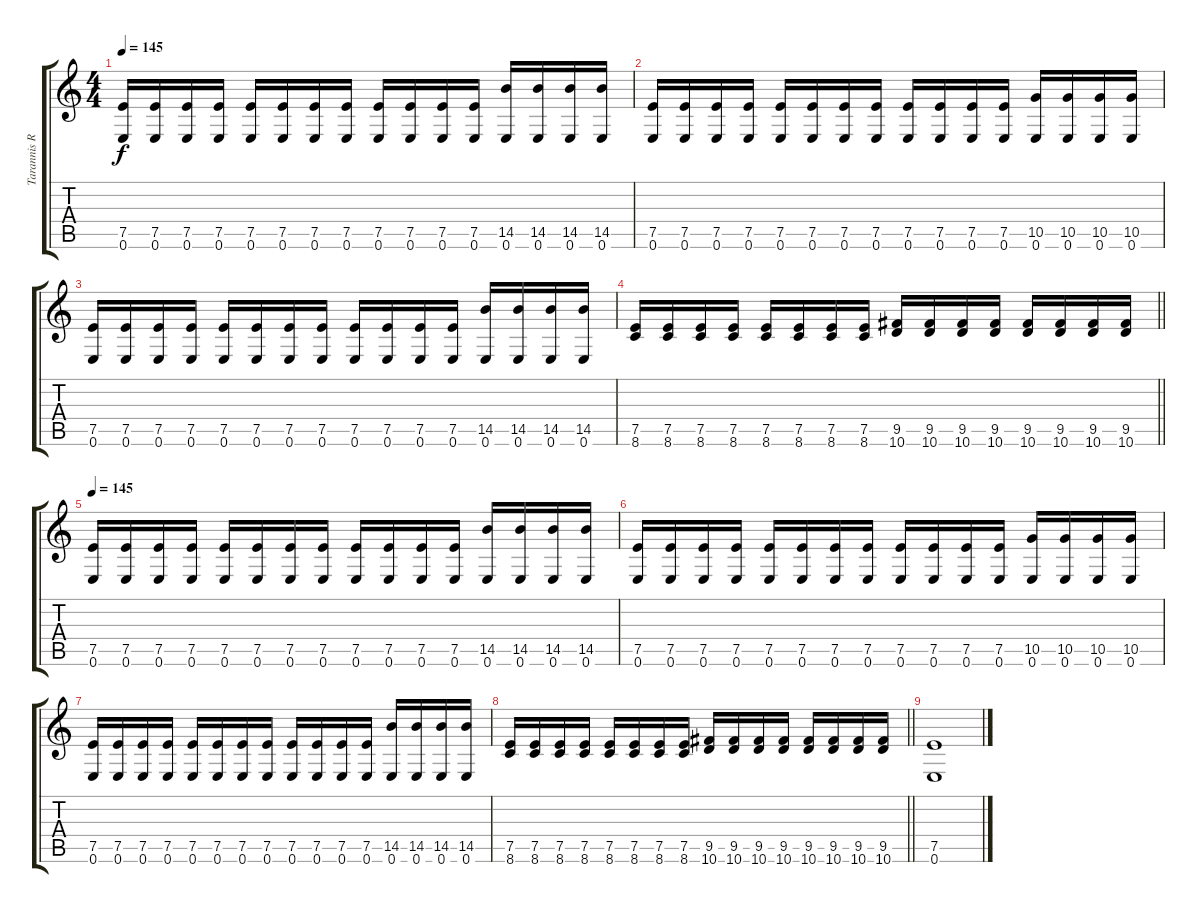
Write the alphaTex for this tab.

\track ("Tarannis Rythm Guitar 1" "Tarannis R") {instrument distortionguitar}
\staff {score tabs}
\tuning (E4 B3 G3 D3 A2 E2) {hide}
\ts (4 4)
\tempo 145
\clef g2
\ks c
(7.5 0.6).16{dy f} (7.5 0.6).16 (7.5 0.6).16 (7.5 0.6).16 (7.5 0.6).16 (7.5 0.6).16 (7.5 0.6).16 (7.5 0.6).16 (7.5 0.6).16 (7.5 0.6).16 (7.5 0.6).16 (7.5 0.6).16 (14.5 0.6).16 (14.5 0.6).16 (14.5 0.6).16 (14.5 0.6).16 |
(7.5 0.6).16 (7.5 0.6).16 (7.5 0.6).16 (7.5 0.6).16 (7.5 0.6).16 (7.5 0.6).16 (7.5 0.6).16 (7.5 0.6).16 (7.5 0.6).16 (7.5 0.6).16 (7.5 0.6).16 (7.5 0.6).16 (10.5 0.6).16 (10.5 0.6).16 (10.5 0.6).16 (10.5 0.6).16 |
(7.5 0.6).16 (7.5 0.6).16 (7.5 0.6).16 (7.5 0.6).16 (7.5 0.6).16 (7.5 0.6).16 (7.5 0.6).16 (7.5 0.6).16 (7.5 0.6).16 (7.5 0.6).16 (7.5 0.6).16 (7.5 0.6).16 (14.5 0.6).16 (14.5 0.6).16 (14.5 0.6).16 (14.5 0.6).16 |
\barLineRight lightlight
(7.5 8.6).16 (7.5 8.6).16 (7.5 8.6).16 (7.5 8.6).16 (7.5 8.6).16 (7.5 8.6).16 (7.5 8.6).16 (7.5 8.6).16 (9.5 10.6).16 (9.5 10.6).16 (9.5 10.6).16 (9.5 10.6).16 (9.5 10.6).16 (9.5 10.6).16 (9.5 10.6).16 (9.5 10.6).16 |
\tempo 145
(7.5 0.6).16 (7.5 0.6).16 (7.5 0.6).16 (7.5 0.6).16 (7.5 0.6).16 (7.5 0.6).16 (7.5 0.6).16 (7.5 0.6).16 (7.5 0.6).16 (7.5 0.6).16 (7.5 0.6).16 (7.5 0.6).16 (14.5 0.6).16 (14.5 0.6).16 (14.5 0.6).16 (14.5 0.6).16 |
(7.5 0.6).16 (7.5 0.6).16 (7.5 0.6).16 (7.5 0.6).16 (7.5 0.6).16 (7.5 0.6).16 (7.5 0.6).16 (7.5 0.6).16 (7.5 0.6).16 (7.5 0.6).16 (7.5 0.6).16 (7.5 0.6).16 (10.5 0.6).16 (10.5 0.6).16 (10.5 0.6).16 (10.5 0.6).16 |
(7.5 0.6).16 (7.5 0.6).16 (7.5 0.6).16 (7.5 0.6).16 (7.5 0.6).16 (7.5 0.6).16 (7.5 0.6).16 (7.5 0.6).16 (7.5 0.6).16 (7.5 0.6).16 (7.5 0.6).16 (7.5 0.6).16 (14.5 0.6).16 (14.5 0.6).16 (14.5 0.6).16 (14.5 0.6).16 |
\barLineRight lightlight
(7.5 8.6).16 (7.5 8.6).16 (7.5 8.6).16 (7.5 8.6).16 (7.5 8.6).16 (7.5 8.6).16 (7.5 8.6).16 (7.5 8.6).16 (9.5 10.6).16 (9.5 10.6).16 (9.5 10.6).16 (9.5 10.6).16 (9.5 10.6).16 (9.5 10.6).16 (9.5 10.6).16 (9.5 10.6).16 |
(7.5 0.6).1
